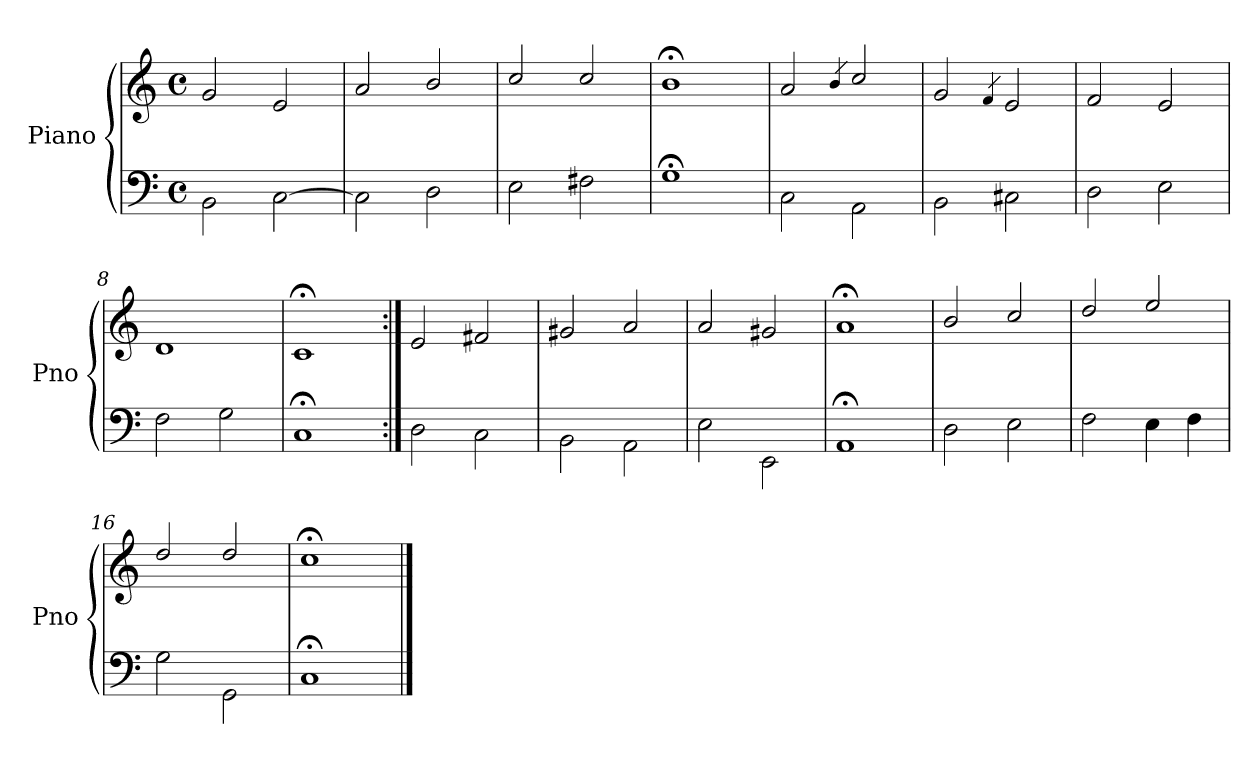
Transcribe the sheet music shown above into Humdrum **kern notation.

**kern	**kern
*part1	*part1
*staff2	*staff1
*I"Piano	*
*I'Pno	*
*clefF4	*clefG2
*k[]	*k[]
*M4/4	*M4/4
*met(c)	*met(c)
=1	=1
2BB\	2g/
[<2C\	2e/
=2	=2
2C\]	2a/
2D\	2b/
=3	=3
2E\	2cc/
2F#X\	2cc/
=4	=4
1G;\	1b;</
=5	=5
2C\	2a/
.	4qb/
2AA\	2cc/
=6	=6
2BB\	2g/
.	4qf/
2C#X\	2e/
=7	=7
2D\	2f/
2E\	2e/
=8	=8
2F\	1d/
2G\	.
=9	=9
1C;\	1c;</
!!LO:LB:g=z
=10:|!	=10:|!
2D\	2e/
2C\	2f#X/
=11	=11
2BB\	2g#X/
2AA\	2a/
=12	=12
2E\	2a/
2EE\	2g#X/
=13	=13
1AA;\	1a;</
=14	=14
2D\	2b/
2E\	2cc/
=15	=15
2F\	2dd/
4E\	2ee/
4F\	.
=16	=16
2G\	2dd/
2GG\	2dd/
=17	=17
1C;\	1cc;</
==	==
*-	*-
